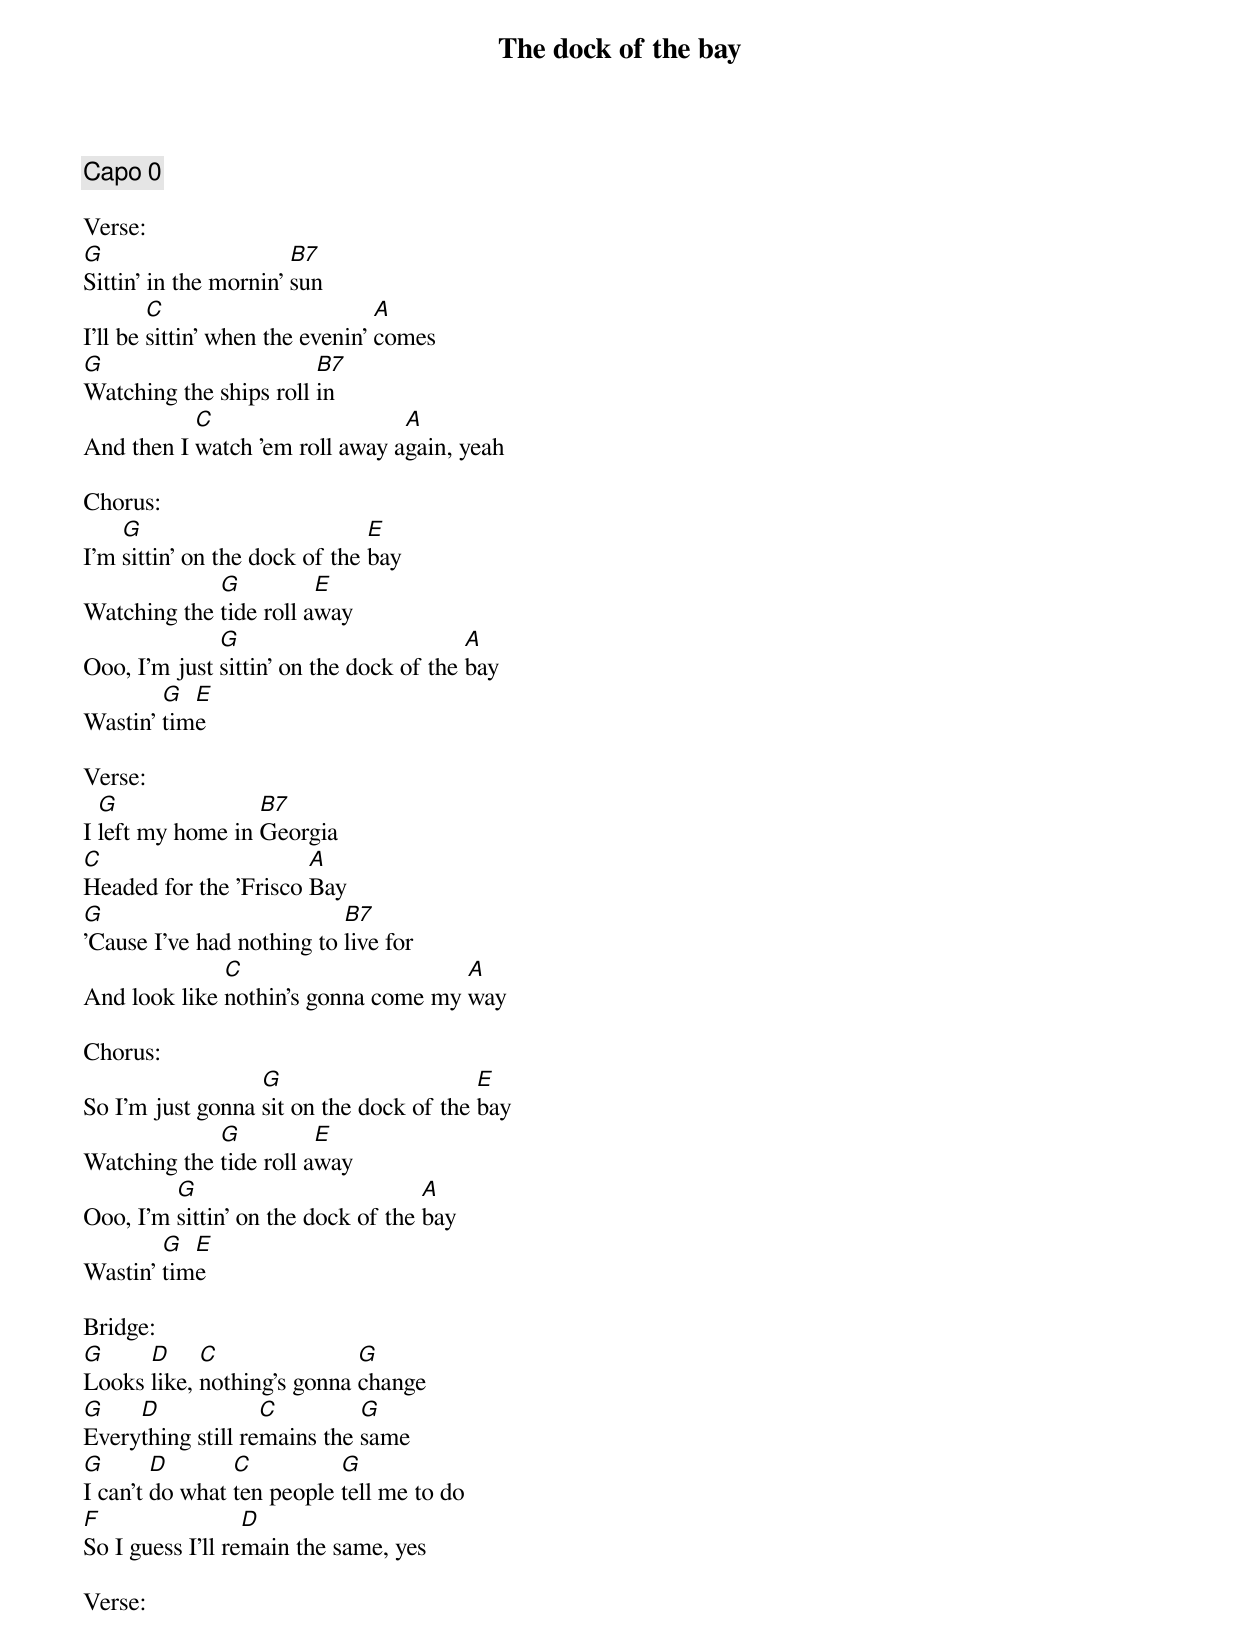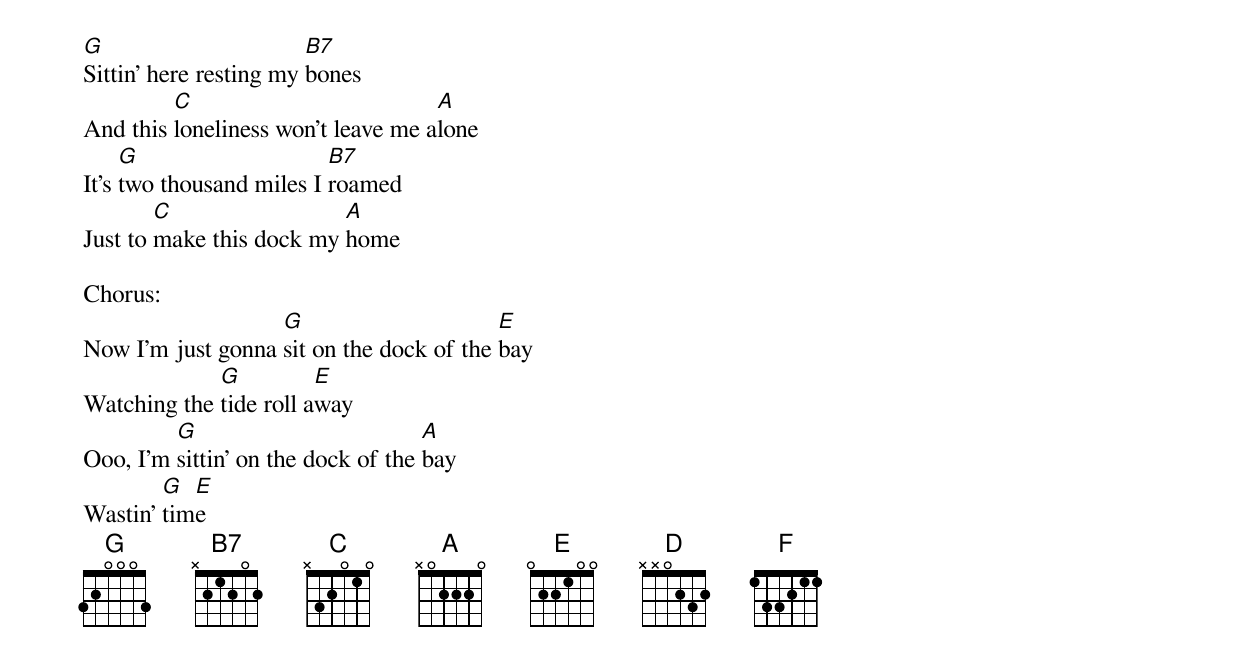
{title:The dock of the bay}
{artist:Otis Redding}
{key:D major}
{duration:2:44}
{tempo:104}
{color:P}

{comment: Capo 0}

Verse:
[G]Sittin' in the mornin' [B7]sun
I'll be [C]sittin' when the evenin' [A]comes
[G]Watching the ships roll [B7]in
And then I [C]watch 'em roll away a[A]gain, yeah

Chorus:
I'm [G]sittin' on the dock of the [E]bay
Watching the [G]tide roll a[E]way
Ooo, I'm just [G]sittin' on the dock of the [A]bay
Wastin' [G]tim[E]e

Verse:
I [G]left my home in [B7]Georgia
[C]Headed for the 'Frisco [A]Bay
[G]'Cause I've had nothing to [B7]live for
And look like [C]nothin's gonna come my [A]way

Chorus:
So I'm just gonna [G]sit on the dock of the [E]bay
Watching the [G]tide roll a[E]way
Ooo, I'm [G]sittin' on the dock of the [A]bay
Wastin' [G]tim[E]e

Bridge:
[G]Looks [D]like, [C]nothing's gonna [G]change
[G]Every[D]thing still re[C]mains the [G]same
[G]I can't [D]do what [C]ten people [G]tell me to do
[F]So I guess I'll re[D]main the same, yes

Verse:
[G]Sittin' here resting my [B7]bones
And this [C]loneliness won't leave me a[A]lone
It's [G]two thousand miles I [B7]roamed
Just to [C]make this dock my [A]home

Chorus:
Now I'm just gonna [G]sit on the dock of the [E]bay
Watching the [G]tide roll a[E]way
Ooo, I'm [G]sittin' on the dock of the [A]bay
Wastin' [G]tim[E]e
